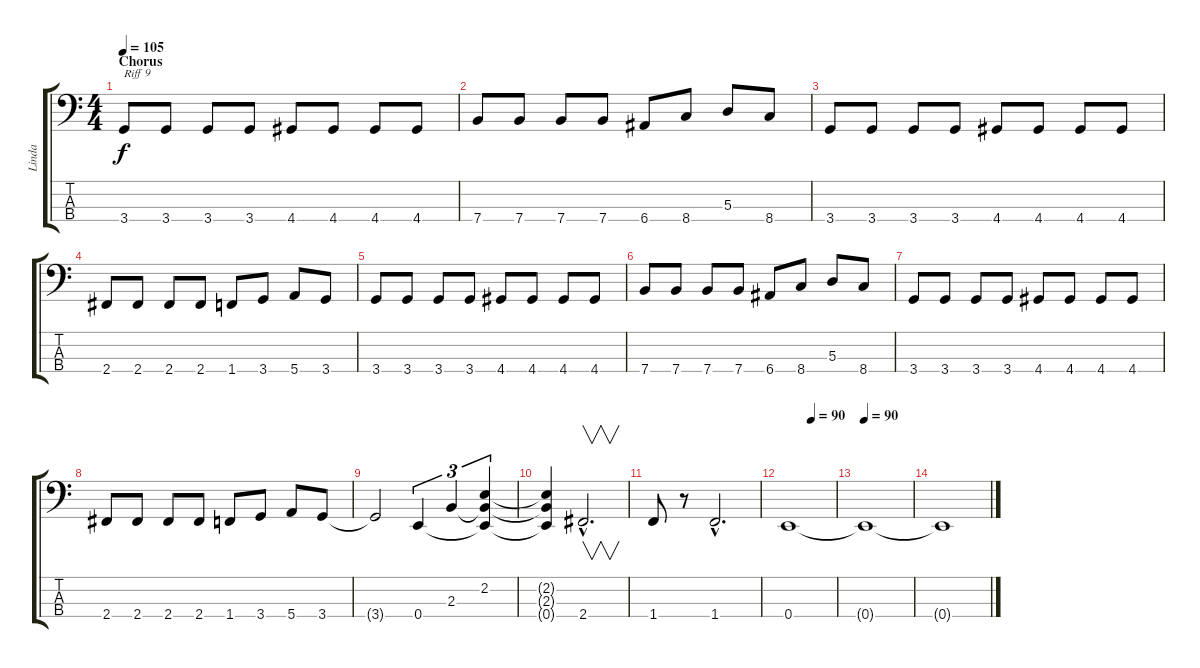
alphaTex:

\track ("Linda" "Linda") {instrument electricbassfinger}
\staff {score tabs}
\tuning (G2 D2 A1 E1) {hide}
\ts (4 4)
\section ("" "Chorus")
\tempo 105
\clef f4
\ks c
3.4.8{txt "Riff 9" dy f} 3.4.8 3.4.8 3.4.8 4.4.8 4.4.8 4.4.8 4.4.8 |
7.4.8 7.4.8 7.4.8 7.4.8 6.4.8 8.4.8 5.3.8 8.4.8 |
3.4.8 3.4.8 3.4.8 3.4.8 4.4.8 4.4.8 4.4.8 4.4.8 |
2.4.8 2.4.8 2.4.8 2.4.8 1.4.8 3.4.8 5.4.8 3.4.8 |
3.4.8 3.4.8 3.4.8 3.4.8 4.4.8 4.4.8 4.4.8 4.4.8 |
7.4.8 7.4.8 7.4.8 7.4.8 6.4.8 8.4.8 5.3.8 8.4.8 |
3.4.8 3.4.8 3.4.8 3.4.8 4.4.8 4.4.8 4.4.8 4.4.8 |
2.4.8 2.4.8 2.4.8 2.4.8 1.4.8 3.4.8 5.4.8 3.4.8 |
3.4{t}.2 0.4.4{tu (3 2)} 2.3.4{tu (3 2)} (2.2 2.3{t} 0.4{t}).4{tu (3 2)} |
(2.2{t} 2.3{t} 0.4{t}).4 2.4{hac}.2{v d} |
1.4.8 r.8 1.4{hac}.2{d} |
\tempo (90 0.5)
0.4.1 |
\tempo 90
0.4{t}.1 |
0.4{t}.1
